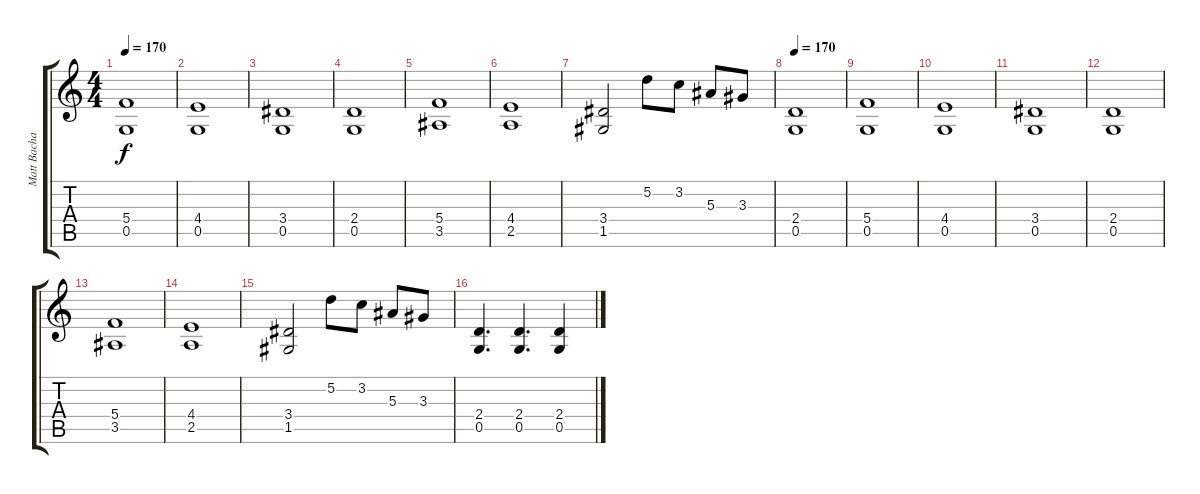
\track ("Matt Bachand" "Matt Bacha") {instrument distortionguitar}
\staff {score tabs}
\tuning (D4 A3 F3 C3 G2 C2) {hide}
\ts (4 4)
\tempo 170
\clef g2
\ks c
(5.4 0.5).1{dy f} |
(4.4 0.5).1 |
(3.4 0.5).1 |
(2.4 0.5).1 |
(5.4 3.5).1 |
(4.4 2.5).1 |
(3.4 1.5).2 5.2.8 3.2.8 5.3.8 3.3.8 |
\tempo 170
(2.4 0.5).1 |
(5.4 0.5).1 |
(4.4 0.5).1 |
(3.4 0.5).1 |
(2.4 0.5).1 |
(5.4 3.5).1 |
(4.4 2.5).1 |
(3.4 1.5).2 5.2.8 3.2.8 5.3.8 3.3.8 |
(2.4 0.5).4{d} (2.4 0.5).4{d} (2.4 0.5).4
